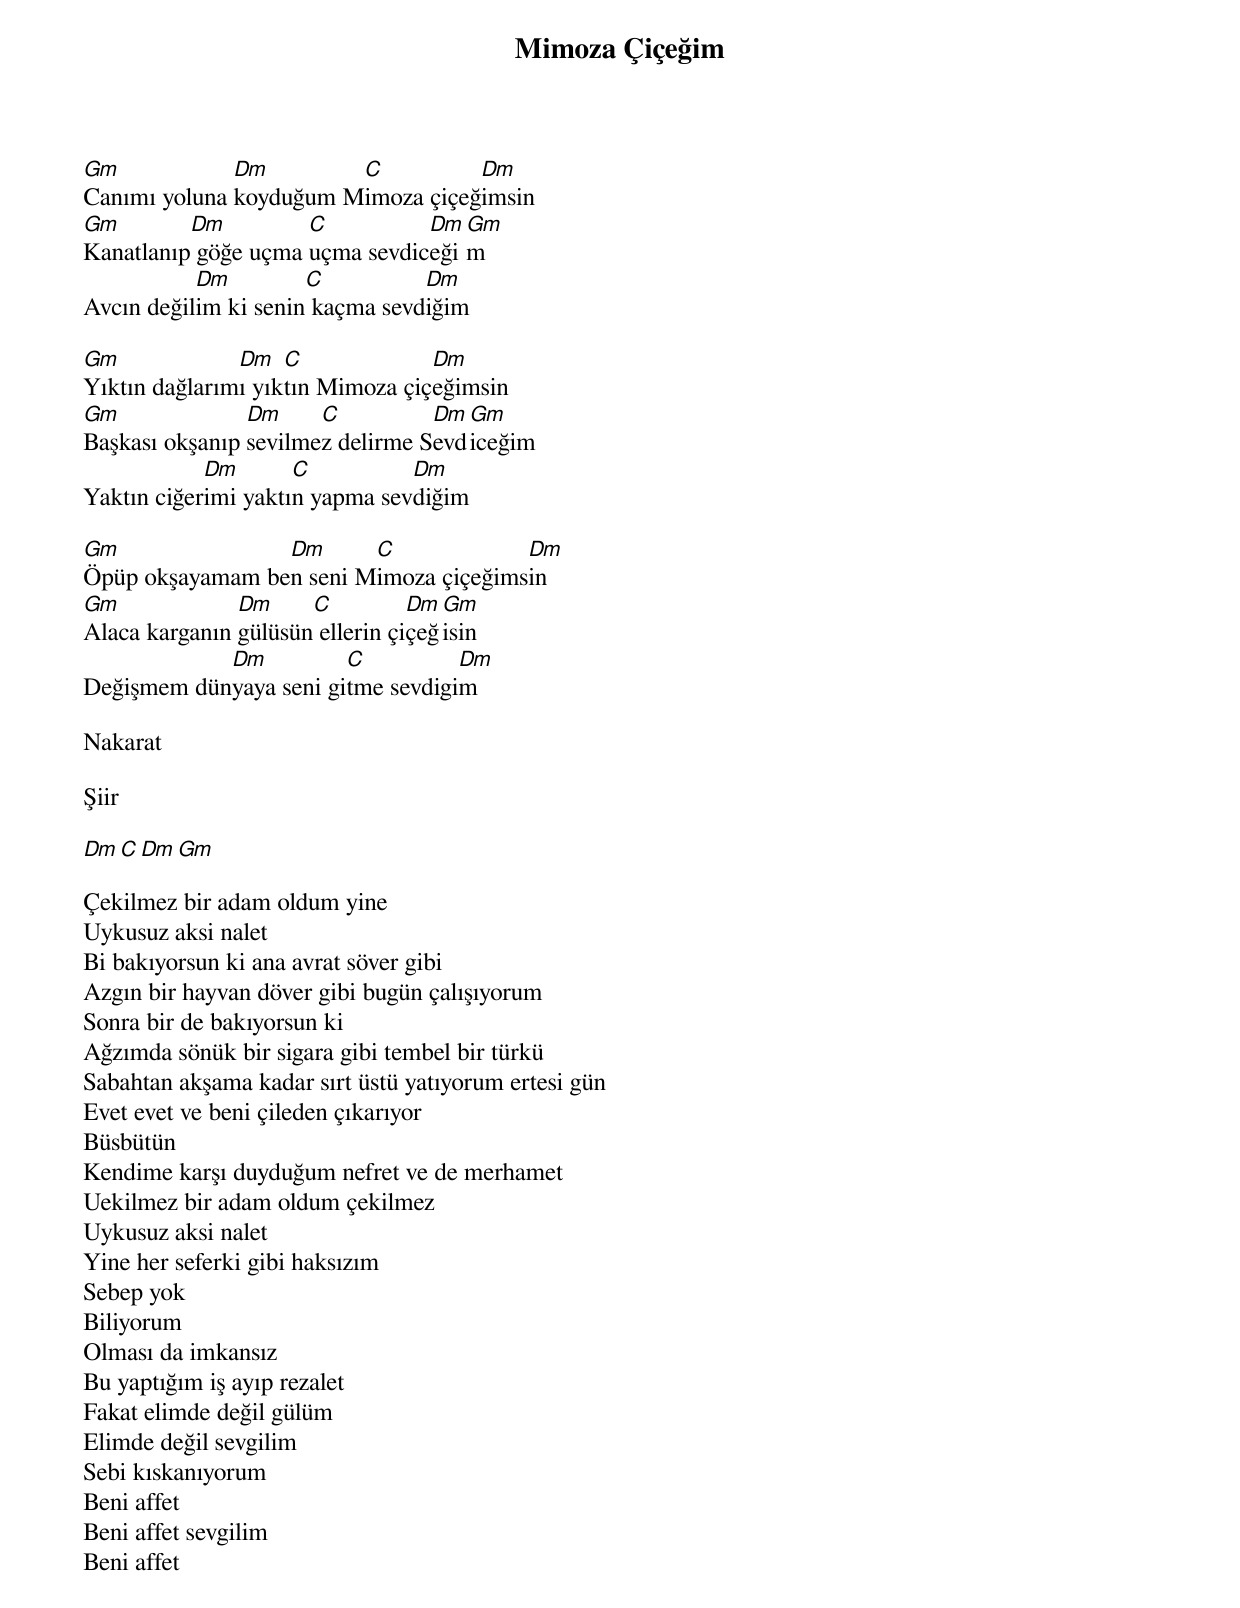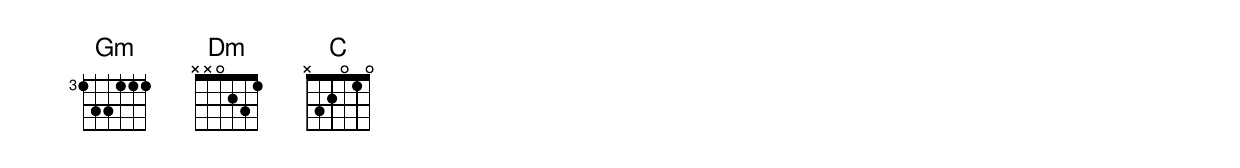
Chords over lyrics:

{title: Mimoza Çiçeğim}
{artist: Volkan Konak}

Gm            Dm        C          Dm
Canımı yoluna koyduğum Mimoza çiçeğimsin
Gm        Dm         C          Dm Gm
Kanatlanıp göğe uçma uçma sevdiceğim
           Dm         C          Dm
Avcın değilim ki senin kaçma sevdiğim

Gm             Dm   C             Dm
Yıktın dağlarımı yıktın Mimoza çiçeğimsin
Gm              Dm     C          Dm Gm
Başkası okşanıp sevilmez delirme Sevdiceğim
            Dm       C          Dm
Yaktın ciğerimi yaktın yapma sevdiğim

Gm               Dm      C             Dm
Öpüp okşayamam ben seni Mimoza çiçeğimsin
Gm             Dm     C          Dm Gm
Alaca karganın gülüsün ellerin çiçeğisin
            Dm          C          Dm
Değişmem dünyaya seni gitme sevdigim

Nakarat

Şiir

Dm  C  Dm  Gm

Çekilmez bir adam oldum yine
Uykusuz aksi nalet
Bi bakıyorsun ki ana avrat söver gibi
Azgın bir hayvan döver gibi bugün çalışıyorum
Sonra bir de bakıyorsun ki
Ağzımda sönük bir sigara gibi tembel bir türkü
Sabahtan akşama kadar sırt üstü yatıyorum ertesi gün
Evet evet ve beni çileden çıkarıyor
Büsbütün
Kendime karşı duyduğum nefret ve de merhamet
Uekilmez bir adam oldum çekilmez
Uykusuz aksi nalet
Yine her seferki gibi haksızım
Sebep yok
Biliyorum
Olması da imkansız
Bu yaptığım iş ayıp rezalet
Fakat elimde değil gülüm
Elimde değil sevgilim
Sebi kıskanıyorum
Beni affet
Beni affet sevgilim
Beni affet
